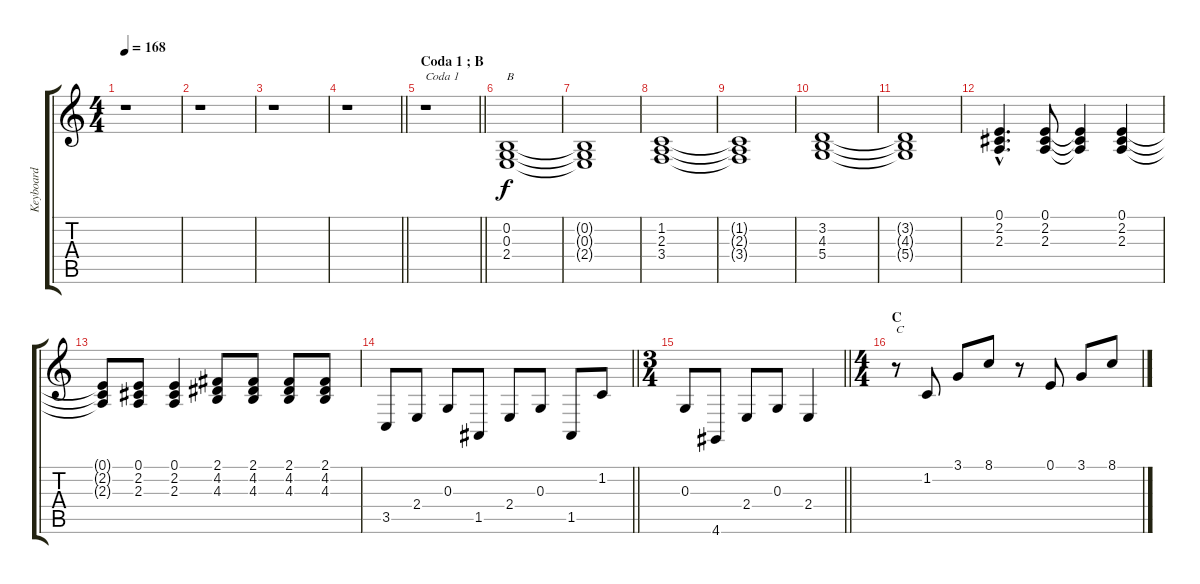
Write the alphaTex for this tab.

\track ("Keyboard" "Keyboard") {instrument pad6metallic}
\staff {score tabs}
\tuning (E4 B3 G3 D3 A2 E2) {hide}
\ts (4 4)
\tempo 168
\clef g2
\ks c
r.1{dy f} |
r.1 |
r.1 |
\barLineRight lightlight
r.1 |
\section ("" "Coda 1 ; B")
\barLineRight lightlight
r.1{txt "Coda 1"} |
(0.2 0.3 2.4).1{txt "B"} |
(0.2{t} 0.3{t} 2.4{t}).1 |
(1.2 2.3 3.4).1 |
(1.2{t} 2.3{t} 3.4{t}).1 |
(3.2 4.3 5.4).1 |
(3.2{t} 4.3{t} 5.4{t}).1 |
(0.1{hac} 2.2{hac} 2.3{hac}).4{d} (0.1 2.2 2.3).8 (0.1{t} 2.2{t} 2.3{t}).4 (0.1 2.2 2.3).4 |
(0.1{t} 2.2{t} 2.3{t}).8 (0.1 2.2 2.3).8 (0.1 2.2 2.3).4 (2.1 4.2 4.3).8 (2.1 4.2 4.3).8 (2.1 4.2 4.3).8 (2.1 4.2 4.3).8 |
\barLineRight lightlight
3.5.8 2.4.8 0.3.8 1.5.8 2.4.8 0.3.8 1.5.8 1.2.8 |
\ts (3 4)
\barLineRight lightlight
0.3.8 4.6.8 2.4.8 0.3.8 2.4.4 |
\ts (4 4)
\section ("" "C")
r.8{txt "C"} 1.2.8 3.1.8 8.1.8 r.8 0.1.8 3.1.8 8.1.8
